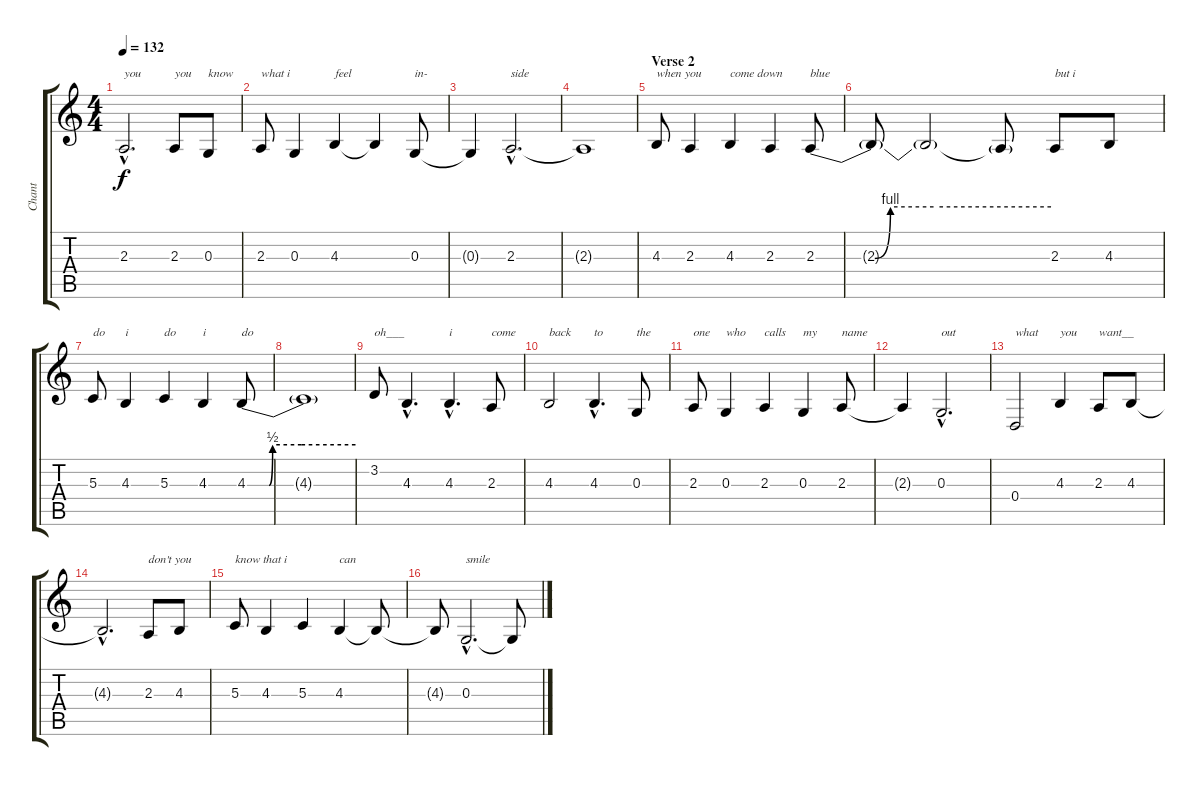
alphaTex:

\track ("Chant" "Chant") {instrument accordion}
\staff {score tabs}
\tuning (E4 B3 G3 D3 A2 E2) {hide}
\ts (4 4)
\tempo 132
\clef g2
\ks c
2.3{hac}.2{d txt "you" dy f} 2.3.8{txt "you"} 0.3.8{txt "know"} |
2.3.8{txt "what i"} 0.3.4 4.3.4{txt "feel"} 4.3{t}.4 0.3.8{txt "in-"} |
0.3{t}.4 2.3{hac}.2{d txt "side"} |
2.3{t}.1 |
\section ("" "Verse 2")
4.3.8{txt "when you"} 2.3.4 4.3.4{txt "come down"} 2.3.4 2.3{be (custom 0 0 15 0 19 4 30 4 60 4)}.8{txt "blue"} |
2.3{t}.8 2.3{t}.2 2.3{t}.8 2.3.8{txt "but i"} 4.3.8 |
5.3.8{txt "do"} 4.3.4{txt "i"} 5.3.4{txt "do"} 4.3.4{txt "i"} 4.3{be (custom 0 0 12 0 14 2 30 2 60 2)}.8{txt "do"} |
4.3{t}.1 |
3.2.8{txt "oh___"} 4.3{hac}.4{d} 4.3{hac}.4{d txt "i"} 2.3.8{txt "come"} |
4.3.2{txt "back"} 4.3{hac}.4{d txt "to"} 0.3.8{txt "the"} |
2.3.8{txt "one"} 0.3.4{txt "who"} 2.3.4{txt "calls"} 0.3.4{txt "my"} 2.3.8{txt "name"} |
2.3{t}.4 0.3{hac}.2{d txt "out"} |
0.4.2{txt "what"} 4.3.4{txt "you"} 2.3.8{txt "want__"} 4.3.8 |
4.3{hac t}.2{d} 2.3.8{txt "don't you"} 4.3.8 |
5.3.8{txt "know that i"} 4.3.4 5.3.4 4.3.4{txt "can"} 4.3{t}.8 |
4.3{t}.8 0.3{hac}.2{d txt "smile"} 0.3{t}.8
